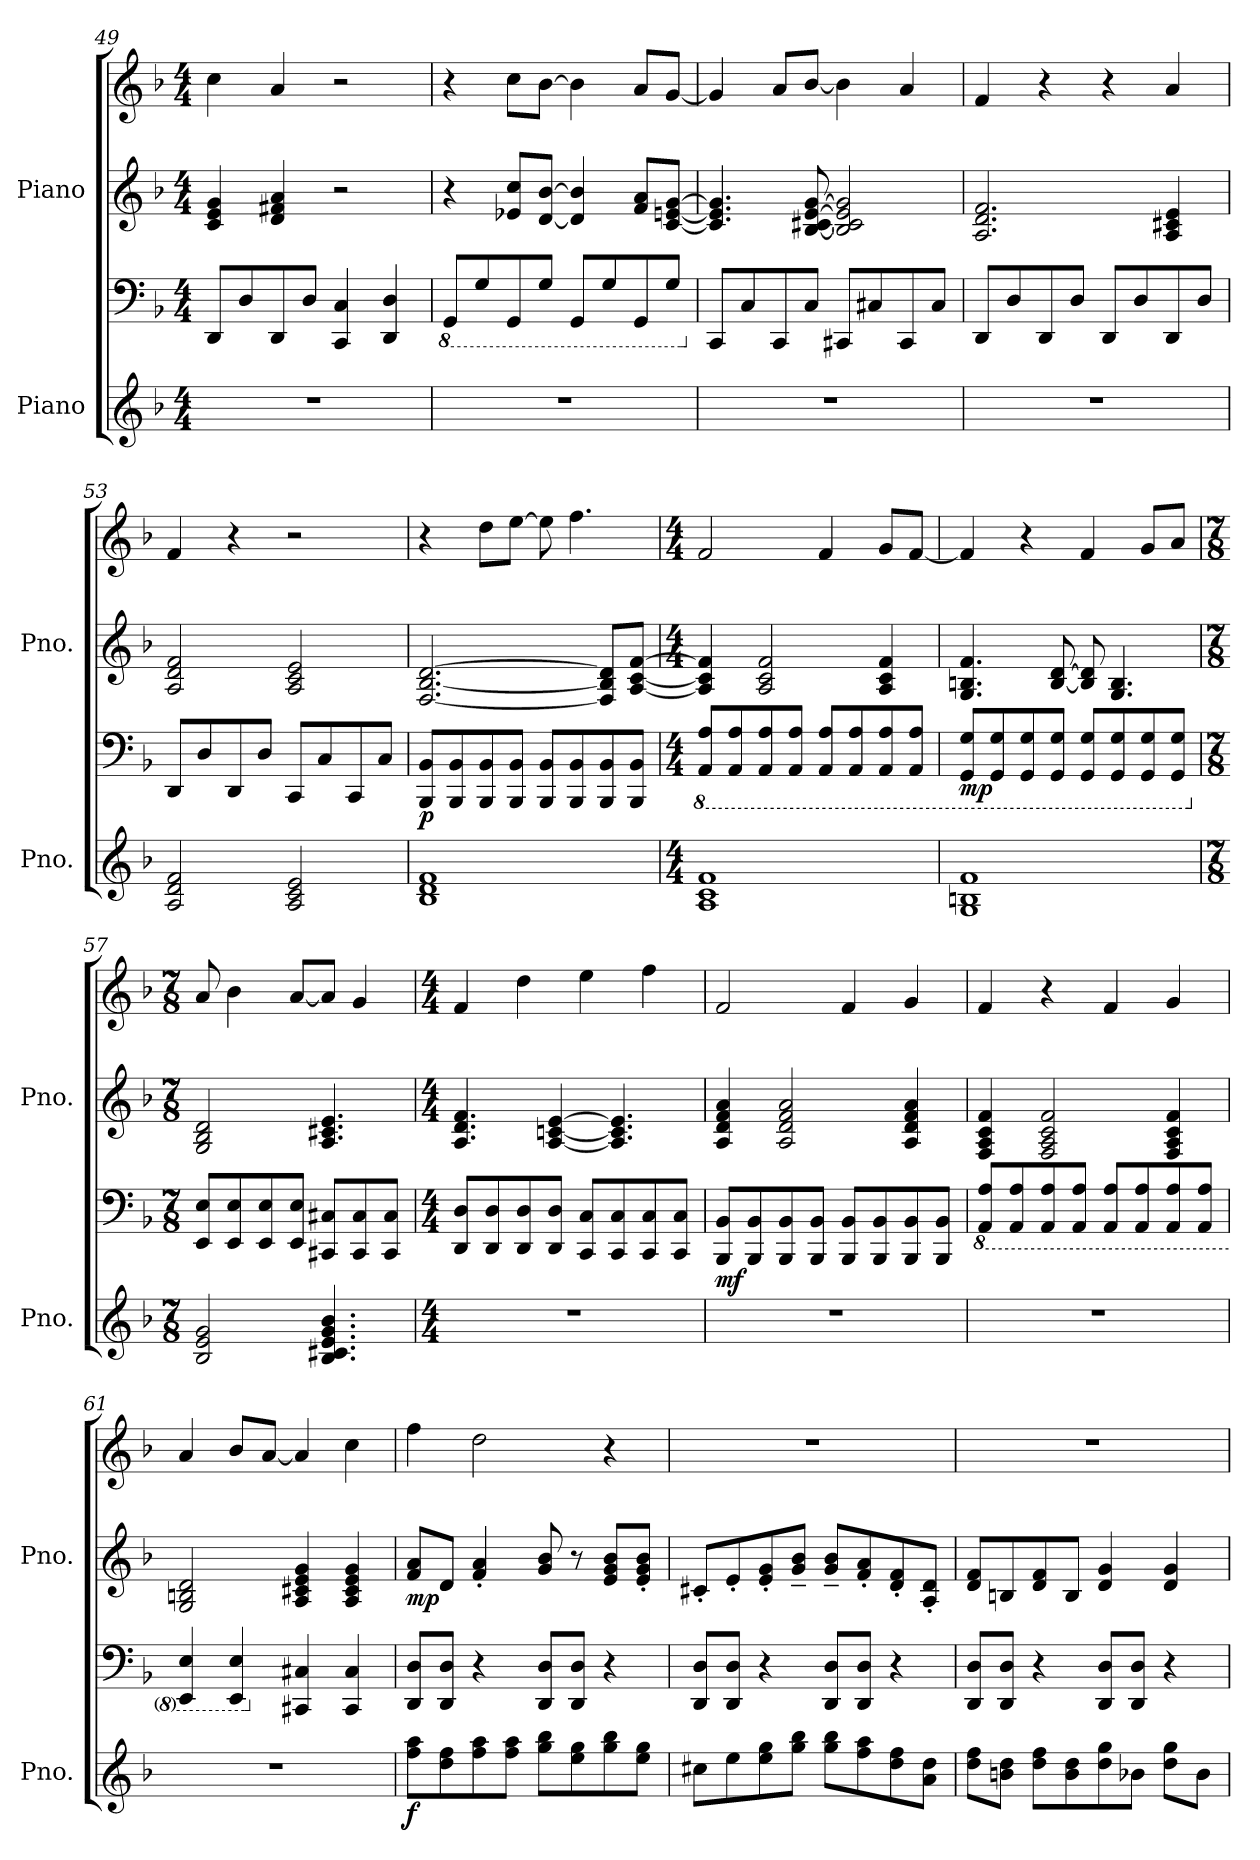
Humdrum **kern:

**kern	**kern	**dynam	**kern	**kern	**dynam
*part2	*part2	*part2	*part1	*part1	*part1
*staff4	*staff3	*staff3/4	*staff2	*staff1	*staff1/2
*I"Piano	*	*	*I"Piano	*	*
*I'Pno.	*	*	*I'Pno.	*	*
*clefG2	*clefF4	*	*clefG2	*clefG2	*
*k[b-]	*k[b-]	*	*k[b-]	*k[b-]	*
*M4/4	*M4/4	*	*M4/4	*M4/4	*
=49	=49	=49	=49	=49	=49
1r	8DD/L	.	4c/ 4e/ 4g/	4cc\	.
.	8D/	.	.	.	.
.	8DD/	.	4d/ 4f#X/ 4a/	4a/	.
.	8D/J	.	.	.	.
.	4CC/ 4C/	.	2r	2r	.
.	4DD/ 4D/	.	.	.	.
=50	=50	=50	=50	=50	=50
*	*8ba	*	*	*	*
1r	8GGG/L	.	4r	4r	.
.	8GG/	.	.	.	.
.	8GGG/	.	8e-X/ 8cc/L	8cc\L	.
.	8GG/J	.	[8d/ [8b-/J	[8b-\J	.
.	8GGG/L	.	4d/] 4b-/]	4b-\]	.
.	8GG/	.	.	.	.
.	8GGG/	.	8f/ 8a/L	8a/L	.
.	8GG/J	.	[8c/ [8en/ [8g/J	[8g/J	.
!!LO:PB:g=z
=51	=51	=51	=51	=51	=51
*	*X8ba	*	*	*	*
1r	8CC/L	.	4.c/] 4.e/] 4.g/]	4g/]	.
.	8C/	.	.	.	.
.	8CC/	.	.	8a/L	.
.	8C/J	.	[8B-/ [8c#X/ [8e/ [8g/	[8b-/J	.
.	8CC#X/L	.	2B-/] 2c#/] 2e/] 2g/]	4b-\]	.
.	8C#X/	.	.	.	.
.	8CC#/	.	.	4a/	.
.	8C#/J	.	.	.	.
=52	=52	=52	=52	=52	=52
1r	8DD/L	.	2.A/ 2.d/ 2.f/	4f/	.
.	8D/	.	.	.	.
.	8DD/	.	.	4r	.
.	8D/J	.	.	.	.
.	8DD/L	.	.	4r	.
.	8D/	.	.	.	.
.	8DD/	.	4A/ 4c#X/ 4e/	4a/	.
.	8D/J	.	.	.	.
=53	=53	=53	=53	=53	=53
2A/ 2d/ 2f/	8DD/L	.	2A/ 2d/ 2f/	4f/	.
.	8D/	.	.	.	.
.	8DD/	.	.	4r	.
.	8D/J	.	.	.	.
2A/ 2c/ 2e/	8CC/L	.	2A/ 2c/ 2e/	2r	.
.	8C/	.	.	.	.
.	8CC/	.	.	.	.
.	8C/J	.	.	.	.
=54	=54	=54	=54	=54	=54
!	!	!LO:DY:b	!	!	!
1B- 1d 1f	8BBB-/ 8BB-/L	p	[2.F/ [2.B-/ [2.d/	4r	.
.	8BBB-/ 8BB-/	.	.	.	.
.	8BBB-/ 8BB-/	.	.	8dd\L	.
.	8BBB-/ 8BB-/J	.	.	[8ee\J	.
.	8BBB-/ 8BB-/L	.	.	8ee\]	.
.	8BBB-/ 8BB-/	.	.	4.ff\	.
.	8BBB-/ 8BB-/	.	8F/] 8B-/] 8d/]L	.	.
.	8BBB-/ 8BB-/J	.	[8A/ [8c/ [8f/J	.	.
!!LO:LB:g=z
=55	=55	=55	=55	=55	=55
*M4/4	*M4/4	*	*M4/4	*M4/4	*
*	*8ba	*	*	*	*
1A 1c 1f	8AAA/ 8AA/L	.	4A/] 4c/] 4f/]	2f/	.
.	8AAA/ 8AA/	.	.	.	.
.	8AAA/ 8AA/	.	2A/ 2c/ 2f/	.	.
.	8AAA/ 8AA/J	.	.	.	.
.	8AAA/ 8AA/L	.	.	4f/	.
.	8AAA/ 8AA/	.	.	.	.
.	8AAA/ 8AA/	.	4A/ 4c/ 4f/	8g/L	.
.	8AAA/ 8AA/J	.	.	[8f/J	.
=56	=56	=56	=56	=56	=56
!	!	!LO:DY:b	!	!	!
1G 1Bn 1f	8GGG/ 8GG/L	mp	4.G/ 4.Bn/ 4.f/	4f/]	.
.	8GGG/ 8GG/	.	.	.	.
.	8GGG/ 8GG/	.	.	4r	.
.	8GGG/ 8GG/J	.	[8B/ [8d/	.	.
.	8GGG/ 8GG/L	.	8B/] 8d/]	4f/	.
.	8GGG/ 8GG/	.	4.G/ 4.B/	.	.
.	8GGG/ 8GG/	.	.	8g/L	.
.	8GGG/ 8GG/J	.	.	8a/J	.
=57	=57	=57	=57	=57	=57
*M7/8	*M7/8	*	*M7/8	*M7/8	*
*	*X8ba	*	*	*	*
2B-/ 2e/ 2g/	8EE/ 8E/L	.	2G/ 2B-/ 2d/	8a/	.
.	8EE/ 8E/	.	.	4b-\	.
.	8EE/ 8E/	.	.	.	.
.	8EE/ 8E/J	.	.	[8a/L	.
4.B-/ 4.c#X/ 4.e/ 4.g/ 4.b-/	8CC#X/ 8C#X/L	.	4.A/ 4.c#X/ 4.e/	8a/J]	.
.	8CC#/ 8C#/	.	.	4g/	.
.	8CC#/ 8C#/J	.	.	.	.
=58	=58	=58	=58	=58	=58
*M4/4	*M4/4	*	*M4/4	*M4/4	*
1r	8DD/ 8D/L	.	4.A/ 4.d/ 4.f/	4f/	.
.	8DD/ 8D/	.	.	.	.
.	8DD/ 8D/	.	.	4dd\	.
.	8DD/ 8D/J	.	[4A/ [4cn/ [4e/	.	.
.	8CC/ 8C/L	.	.	4ee\	.
.	8CC/ 8C/	.	4.A/] 4.c/] 4.e/]	.	.
.	8CC/ 8C/	.	.	4ff\	.
.	8CC/ 8C/J	.	.	.	.
!!LO:LB:g=z
=59	=59	=59	=59	=59	=59
!	!	!LO:DY:b	!	!	!
1r	8BBB-/ 8BB-/L	mf	4A/ 4d/ 4f/ 4a/	2f/	.
.	8BBB-/ 8BB-/	.	.	.	.
.	8BBB-/ 8BB-/	.	2A/ 2d/ 2f/ 2a/	.	.
.	8BBB-/ 8BB-/J	.	.	.	.
.	8BBB-/ 8BB-/L	.	.	4f/	.
.	8BBB-/ 8BB-/	.	.	.	.
.	8BBB-/ 8BB-/	.	4A/ 4d/ 4f/ 4a/	4g/	.
.	8BBB-/ 8BB-/J	.	.	.	.
=60	=60	=60	=60	=60	=60
*	*8ba	*	*	*	*
1r	8AAA/ 8AA/L	.	4F/ 4A/ 4c/ 4f/	4f/	.
.	8AAA/ 8AA/	.	.	.	.
.	8AAA/ 8AA/	.	2F/ 2A/ 2c/ 2f/	4r	.
.	8AAA/ 8AA/J	.	.	.	.
.	8AAA/ 8AA/L	.	.	4f/	.
.	8AAA/ 8AA/	.	.	.	.
.	8AAA/ 8AA/	.	4F/ 4A/ 4c/ 4f/	4g/	.
.	8AAA/ 8AA/J	.	.	.	.
=61	=61	=61	=61	=61	=61
1r	4EEE/ 4EE/	.	2G/ 2Bn/ 2d/	4a/	.
.	4EEE/ 4EE/	.	.	8b-/L	.
.	.	.	.	[8a/J	.
*	*X8ba	*	*	*	*
.	4CC#X/ 4C#X/	.	4A/ 4c#X/ 4e/ 4g/	4a/]	.
.	4CC#/ 4C#/	.	4A/ 4c#/ 4e/ 4g/	4cc\	.
=62	=62	=62	=62	=62	=62
*	*	*	*	*MM151	*
!	!	!LO:DY:b=2	!	!	!LO:DY:b=2
8ff\ 8aa\L	8DD/ 8D/L	f	8f/ 8a/L	4ff\	mp
8dd\ 8ff\	8DD/ 8D/J	.	8d/J	.	.
8ff\ 8aa\	4r	.	4f/' 4a/'	2dd\	.
8ff\ 8aa\J	.	.	.	.	.
8gg\ 8bb-\L	8DD/ 8D/L	.	8g/ 8b-/	.	.
8ee\ 8gg\	8DD/ 8D/J	.	8r	.	.
8gg\ 8bb-\	4r	.	8e/ 8g/ 8b-/L	4r	.
8ee\ 8gg\J	.	.	8e/' 8g/' 8b-/'J	.	.
!!LO:PB:g=z
=63	=63	=63	=63	=63	=63
8cc#X\L	8DD/ 8D/L	.	8c#X'/L	1r	.
8ee\	8DD/ 8D/J	.	8e'/	.	.
8ee\ 8gg\	4r	.	8e/' 8g/'	.	.
8gg\ 8bb-\J	.	.	8g/~ 8b-/~J	.	.
8gg\ 8bb-\L	8DD/ 8D/L	.	8g/~ 8b-/~L	.	.
8ff\ 8aa\	8DD/ 8D/J	.	8f/' 8a/'	.	.
8dd\ 8ff\	4r	.	8d/' 8f/'	.	.
8a\ 8dd\J	.	.	8A/' 8d/'J	.	.
=64	=64	=64	=64	=64	=64
8dd\ 8ff\L	8DD/ 8D/L	.	8d/ 8f/L	1r	.
8bn\ 8dd\J	8DD/ 8D/J	.	8Bn/	.	.
8dd\ 8ff\L	4r	.	8d/ 8f/	.	.
8b\ 8dd\	.	.	8B/J	.	.
8dd\ 8gg\	8DD/ 8D/L	.	4d/ 4g/	.	.
8b-X\J	8DD/ 8D/J	.	.	.	.
8dd\ 8gg\L	4r	.	4d/ 4g/	.	.
8b-\J	.	.	.	.	.
=	=	=	=	=	=
*-	*-	*-	*-	*-	*-
